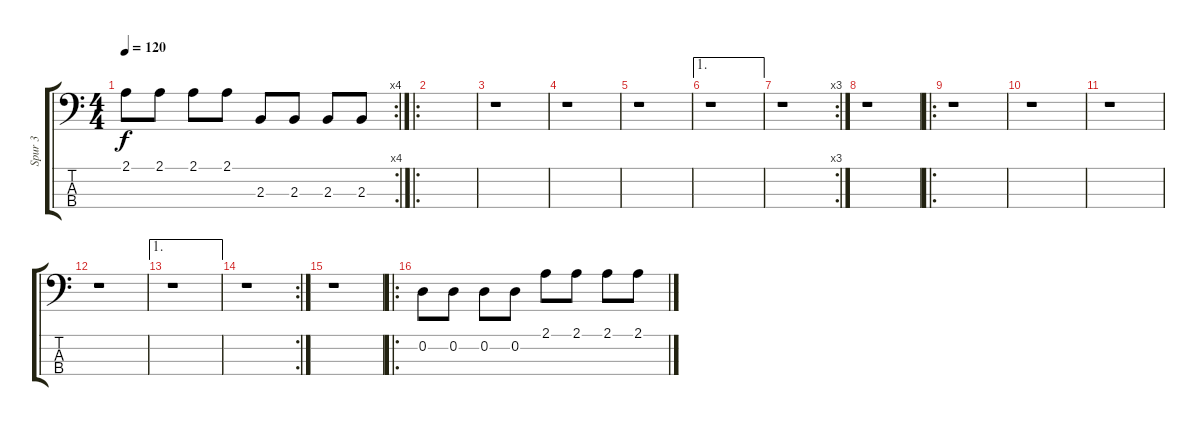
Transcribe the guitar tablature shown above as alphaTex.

\track ("Spur 3" "Spur 3") {instrument electricbassfinger}
\staff {score tabs}
\tuning (G2 D2 A1 E1) {hide}
\rc 4
\ts (4 4)
\tempo 120
\clef f4
\ks c
2.1.8{dy f} 2.1.8 2.1.8 2.1.8 2.3.8 2.3.8 2.3.8 2.3.8 |
\ro
|
r.1 |
r.1 |
r.1 |
\ae 1
r.1 |
\rc 3
r.1 |
r.1 |
\ro
r.1 |
r.1 |
r.1 |
r.1 |
\ae 1
r.1 |
\rc 2
r.1 |
r.1 |
\ro
0.2.8 0.2.8 0.2.8 0.2.8 2.1.8 2.1.8 2.1.8 2.1.8
